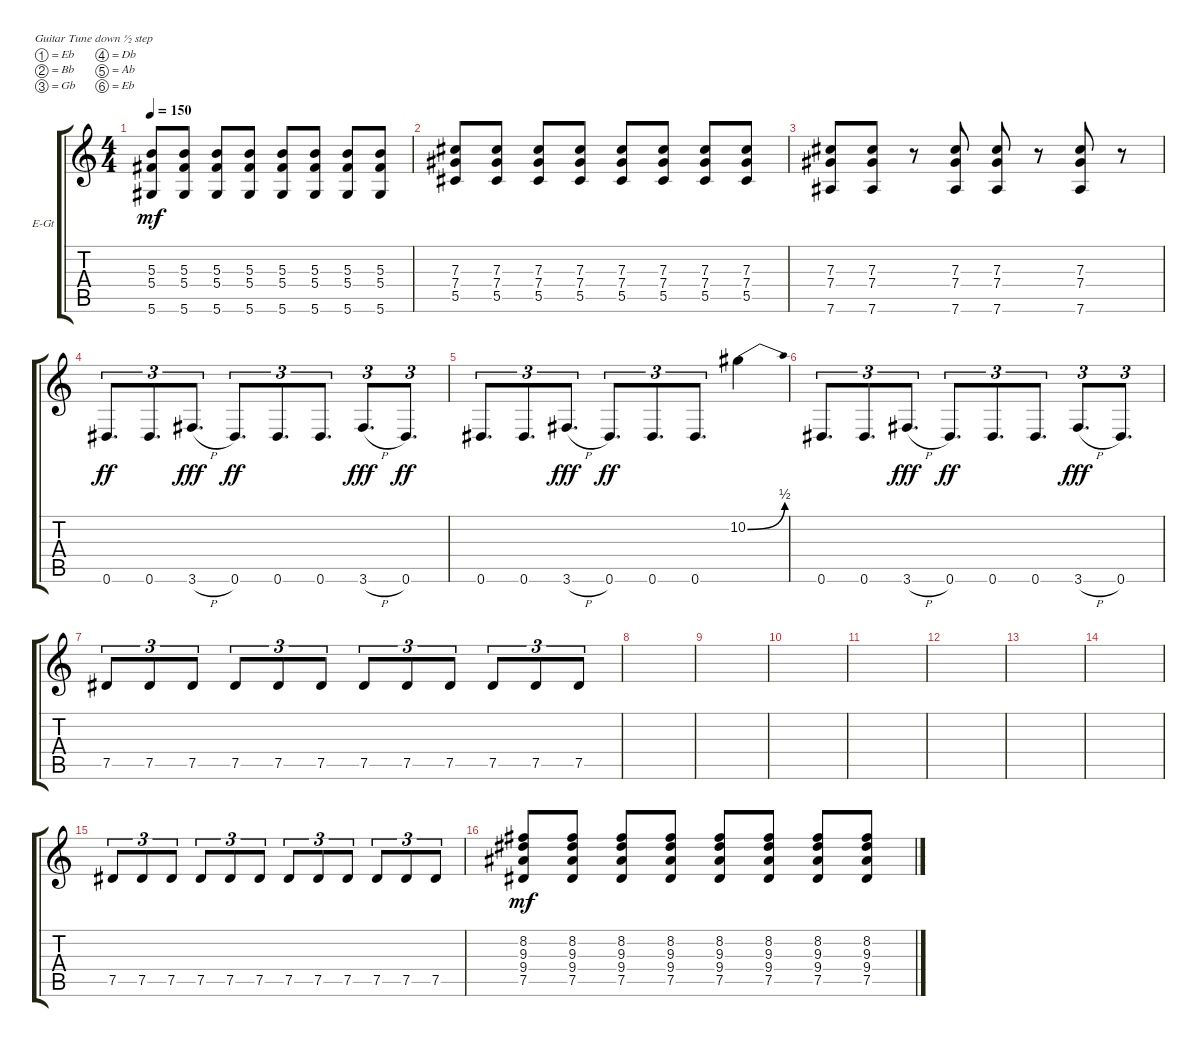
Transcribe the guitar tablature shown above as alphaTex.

\defaultSystemsLayout 4
\bracketExtendMode groupsimilarinstruments
\firstSystemTrackNameOrientation horizontal
\otherSystemsTrackNameOrientation horizontal
\track ("Electric Guitar" "E-Gt") {instrument overdrivenguitar}
\staff {score tabs}
\tuning (Eb4 Bb3 Gb3 Db3 Ab2 Eb2)
\ts (4 4)
\tempo 150
\clef g2
\ks c
(5.6 5.4 5.3).8{dy mf} (5.3 5.4 5.6).8 (5.3 5.4 5.6).8 (5.3 5.4 5.6).8 (5.3 5.4 5.6).8 (5.3 5.4 5.6).8 (5.3 5.4 5.6).8 (5.3 5.4 5.6).8 |
(7.3 7.4 5.5).8 (7.3 7.4 5.5).8 (7.3 7.4 5.5).8 (7.3 7.4 5.5).8 (7.3 7.4 5.5).8 (7.3 7.4 5.5).8 (7.3 7.4 5.5).8 (7.3 7.4 5.5).8 |
(7.6 7.4 7.3).8 (7.6 7.4 7.3).8 r.8 (7.6 7.3 7.4).8 (7.6 7.3 7.4).8 r.8 (7.6 7.3 7.4).8 r.8 |
0.6.8{d tu (3 2) dy ff} 0.6.8{d tu (3 2)} 3.6{h}.8{d tu (3 2) dy fff} 0.6.8{d tu (3 2) dy ff} 0.6.8{d tu (3 2)} 0.6.8{d tu (3 2)} 3.6{h}.8{d tu (3 2) dy fff} 0.6.8{d tu (3 2) dy ff} |
0.6.8{d tu (3 2)} 0.6.8{d tu (3 2)} 3.6{h}.8{d tu (3 2) dy fff} 0.6.8{d tu (3 2) dy ff} 0.6.8{d tu (3 2)} 0.6.8{d tu (3 2)} 10.2{be (bend 0 0 15.6 2)}.4 |
0.6.8{d tu (3 2)} 0.6.8{d tu (3 2)} 3.6{h}.8{d tu (3 2) dy fff} 0.6.8{d tu (3 2) dy ff} 0.6.8{d tu (3 2)} 0.6.8{d tu (3 2)} 3.6{h}.8{d tu (3 2) dy fff} 0.6.8{d tu (3 2)} |
7.5.8{tu (3 2)} 7.5.8{tu (3 2)} 7.5.8{tu (3 2)} 7.5.8{tu (3 2)} 7.5.8{tu (3 2)} 7.5.8{tu (3 2)} 7.5.8{tu (3 2)} 7.5.8{tu (3 2)} 7.5.8{tu (3 2)} 7.5.8{tu (3 2)} 7.5.8{tu (3 2)} 7.5.8{tu (3 2)} |
|
|
|
|
|
|
|
7.5.8{tu (3 2)} 7.5.8{tu (3 2)} 7.5.8{tu (3 2)} 7.5.8{tu (3 2)} 7.5.8{tu (3 2)} 7.5.8{tu (3 2)} 7.5.8{tu (3 2)} 7.5.8{tu (3 2)} 7.5.8{tu (3 2)} 7.5.8{tu (3 2)} 7.5.8{tu (3 2)} 7.5.8{tu (3 2)} |
(7.5 9.4 9.3 8.2).8{dy mf} (7.5 9.4 9.3 8.2).8 (7.5 9.4 9.3 8.2).8 (7.5 9.4 9.3 8.2).8 (7.5 9.4 9.3 8.2).8 (7.5 9.4 9.3 8.2).8 (7.5 9.4 9.3 8.2).8 (7.5 9.4 9.3 8.2).8
